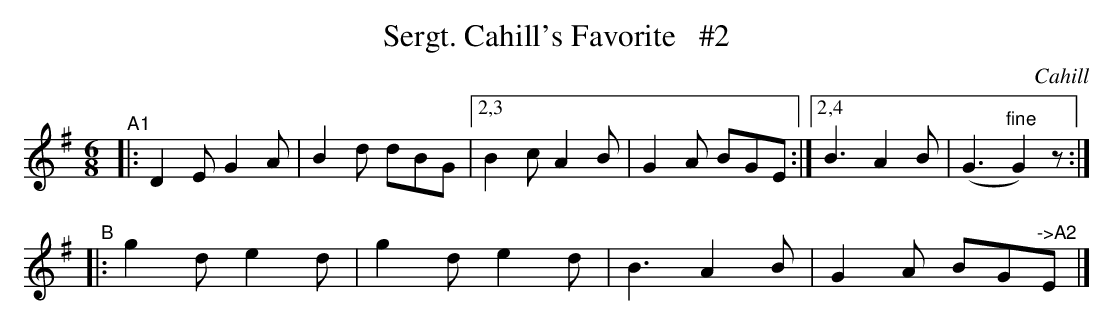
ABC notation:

X:1
T: Sergt. Cahill's Favorite   #2
O: Cahill
M: 6/8
L: 1/8
K: G
"^A1"|: D2E G2A | B2d dBG |[2,3 B2c A2B | G2A BGE :|[2,4 B3 A2B | (G3 "^fine"G2)z :|
"^B" |: g2d e2d | g2d e2d | B3 A2B | G2A BG"^->A2"E |]
